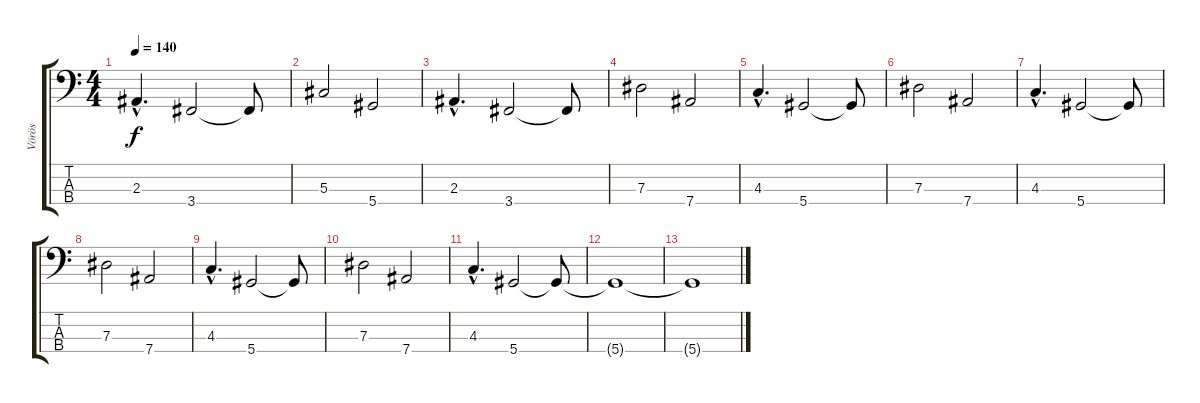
\track ("Vörös" "Vörös") {instrument electricbassfinger}
\staff {score tabs}
\tuning (Gb2 Db2 Ab1 Eb1) {hide}
\ts (4 4)
\tempo 140
\clef f4
\ks c
2.3{hac}.4{d dy f} 3.4.2 3.4{t}.8 |
5.3.2 5.4.2 |
2.3{hac}.4{d} 3.4.2 3.4{t}.8 |
7.3.2 7.4.2 |
4.3{hac}.4{d} 5.4.2 5.4{t}.8 |
7.3.2 7.4.2 |
4.3{hac}.4{d} 5.4.2 5.4{t}.8 |
7.3.2 7.4.2 |
4.3{hac}.4{d} 5.4.2 5.4{t}.8 |
7.3.2 7.4.2 |
4.3{hac}.4{d} 5.4.2 5.4{t}.8 |
5.4{t}.1 |
5.4{t}.1
